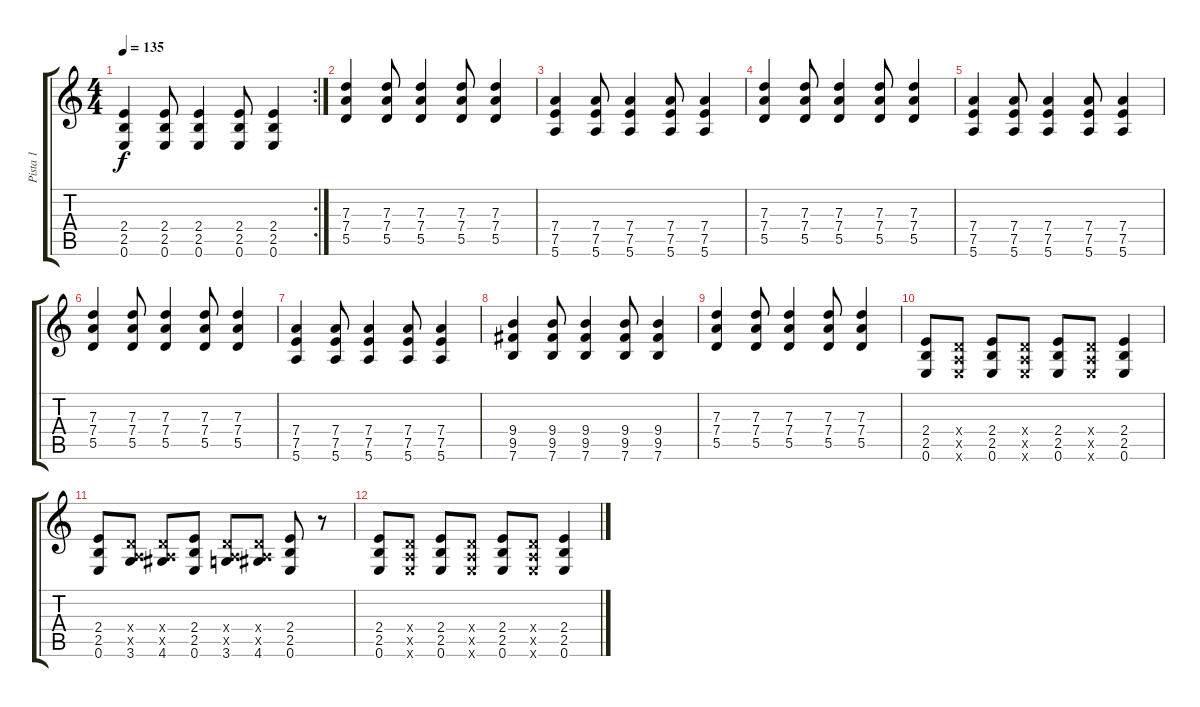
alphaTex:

\track ("Pista 1" "Pista 1") {instrument distortionguitar}
\staff {score tabs}
\tuning (E4 B3 G3 D3 A2 E2) {hide}
\rc 2
\ts (4 4)
\tempo 135
\clef g2
\ks c
(2.4 2.5 0.6).4{dy f} (2.4 2.5 0.6).8 (2.4 2.5 0.6).4 (2.4 2.5 0.6).8 (2.4 2.5 0.6).4 |
(7.3 7.4 5.5).4 (7.3 7.4 5.5).8 (7.3 7.4 5.5).4 (7.3 7.4 5.5).8 (7.3 7.4 5.5).4 |
(7.4 7.5 5.6).4 (7.4 7.5 5.6).8 (7.4 7.5 5.6).4 (7.4 7.5 5.6).8 (7.4 7.5 5.6).4 |
(7.3 7.4 5.5).4 (7.3 7.4 5.5).8 (7.3 7.4 5.5).4 (7.3 7.4 5.5).8 (7.3 7.4 5.5).4 |
(7.4 7.5 5.6).4 (7.4 7.5 5.6).8 (7.4 7.5 5.6).4 (7.4 7.5 5.6).8 (7.4 7.5 5.6).4 |
(7.3 7.4 5.5).4 (7.3 7.4 5.5).8 (7.3 7.4 5.5).4 (7.3 7.4 5.5).8 (7.3 7.4 5.5).4 |
(7.4 7.5 5.6).4 (7.4 7.5 5.6).8 (7.4 7.5 5.6).4 (7.4 7.5 5.6).8 (7.4 7.5 5.6).4 |
(9.4 9.5 7.6).4 (9.4 9.5 7.6).8 (9.4 9.5 7.6).4 (9.4 9.5 7.6).8 (9.4 9.5 7.6).4 |
(7.3 7.4 5.5).4 (7.3 7.4 5.5).8 (7.3 7.4 5.5).4 (7.3 7.4 5.5).8 (7.3 7.4 5.5).4 |
(2.4 2.5 0.6).8 (0.4{x} 0.5{x} 0.6{x}).8 (2.4 2.5 0.6).8 (0.4{x} 0.5{x} 0.6{x}).8 (2.4 2.5 0.6).8 (0.4{x} 0.5{x} 0.6{x}).8 (2.4 2.5 0.6).4 |
(2.4 2.5 0.6).8 (0.4{x} 0.5{x} 3.6).8 (0.4{x} 0.5{x} 4.6).8 (2.4 2.5 0.6).8 (0.4{x} 0.5{x} 3.6).8 (0.4{x} 0.5{x} 4.6).8 (2.4 2.5 0.6).8 r.8 |
(2.4 2.5 0.6).8 (0.4{x} 0.5{x} 0.6{x}).8 (2.4 2.5 0.6).8 (0.4{x} 0.5{x} 0.6{x}).8 (2.4 2.5 0.6).8 (0.4{x} 0.5{x} 0.6{x}).8 (2.4 2.5 0.6).4
